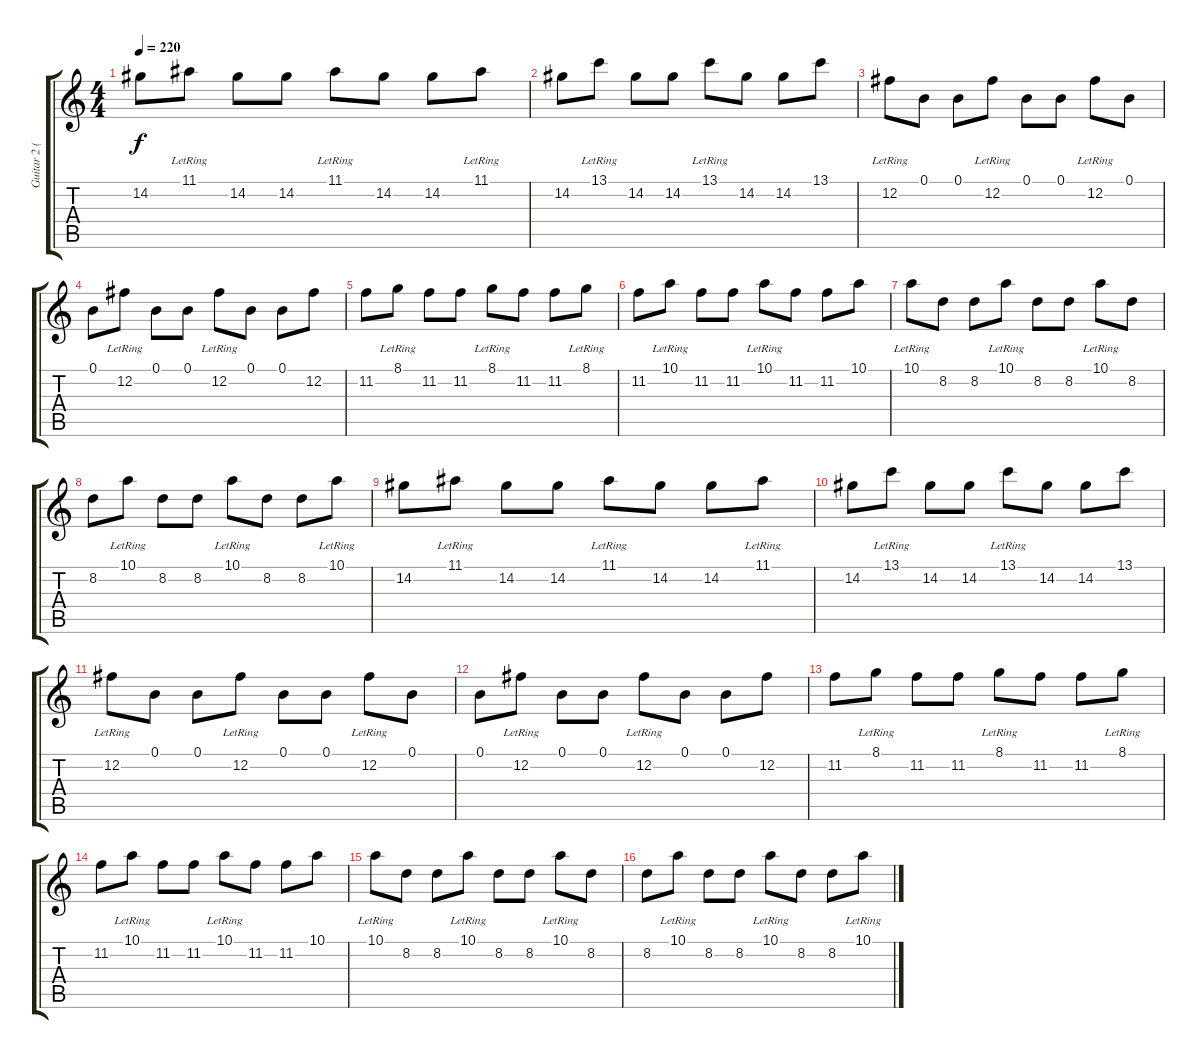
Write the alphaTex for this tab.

\track ("Guitar 2 (Peter Goemaere)" "Guitar 2 (") {instrument distortionguitar}
\staff {score tabs}
\tuning (B3 Gb3 D3 A2 E2 B1) {hide}
\ts (4 4)
\tempo 220
\clef g2
\ks c
14.2.8{dy f} 11.1{lr}.8 14.2.8 14.2.8 11.1{lr}.8 14.2.8 14.2.8 11.1{lr}.8 |
14.2.8 13.1{lr}.8 14.2.8 14.2.8 13.1{lr}.8 14.2.8 14.2.8 13.1.8 |
12.2{lr}.8 0.1.8 0.1.8 12.2{lr}.8 0.1.8 0.1.8 12.2{lr}.8 0.1.8 |
0.1.8 12.2{lr}.8 0.1.8 0.1.8 12.2{lr}.8 0.1.8 0.1.8 12.2.8 |
11.2.8 8.1{lr}.8 11.2.8 11.2.8 8.1{lr}.8 11.2.8 11.2.8 8.1{lr}.8 |
11.2.8 10.1{lr}.8 11.2.8 11.2.8 10.1{lr}.8 11.2.8 11.2.8 10.1.8 |
10.1{lr}.8 8.2.8 8.2.8 10.1{lr}.8 8.2.8 8.2.8 10.1{lr}.8 8.2.8 |
8.2.8 10.1{lr}.8 8.2.8 8.2.8 10.1{lr}.8 8.2.8 8.2.8 10.1{lr}.8 |
14.2.8 11.1{lr}.8 14.2.8 14.2.8 11.1{lr}.8 14.2.8 14.2.8 11.1{lr}.8 |
14.2.8 13.1{lr}.8 14.2.8 14.2.8 13.1{lr}.8 14.2.8 14.2.8 13.1.8 |
12.2{lr}.8 0.1.8 0.1.8 12.2{lr}.8 0.1.8 0.1.8 12.2{lr}.8 0.1.8 |
0.1.8 12.2{lr}.8 0.1.8 0.1.8 12.2{lr}.8 0.1.8 0.1.8 12.2.8 |
11.2.8 8.1{lr}.8 11.2.8 11.2.8 8.1{lr}.8 11.2.8 11.2.8 8.1{lr}.8 |
11.2.8 10.1{lr}.8 11.2.8 11.2.8 10.1{lr}.8 11.2.8 11.2.8 10.1.8 |
10.1{lr}.8 8.2.8 8.2.8 10.1{lr}.8 8.2.8 8.2.8 10.1{lr}.8 8.2.8 |
8.2.8 10.1{lr}.8 8.2.8 8.2.8 10.1{lr}.8 8.2.8 8.2.8 10.1{lr}.8
